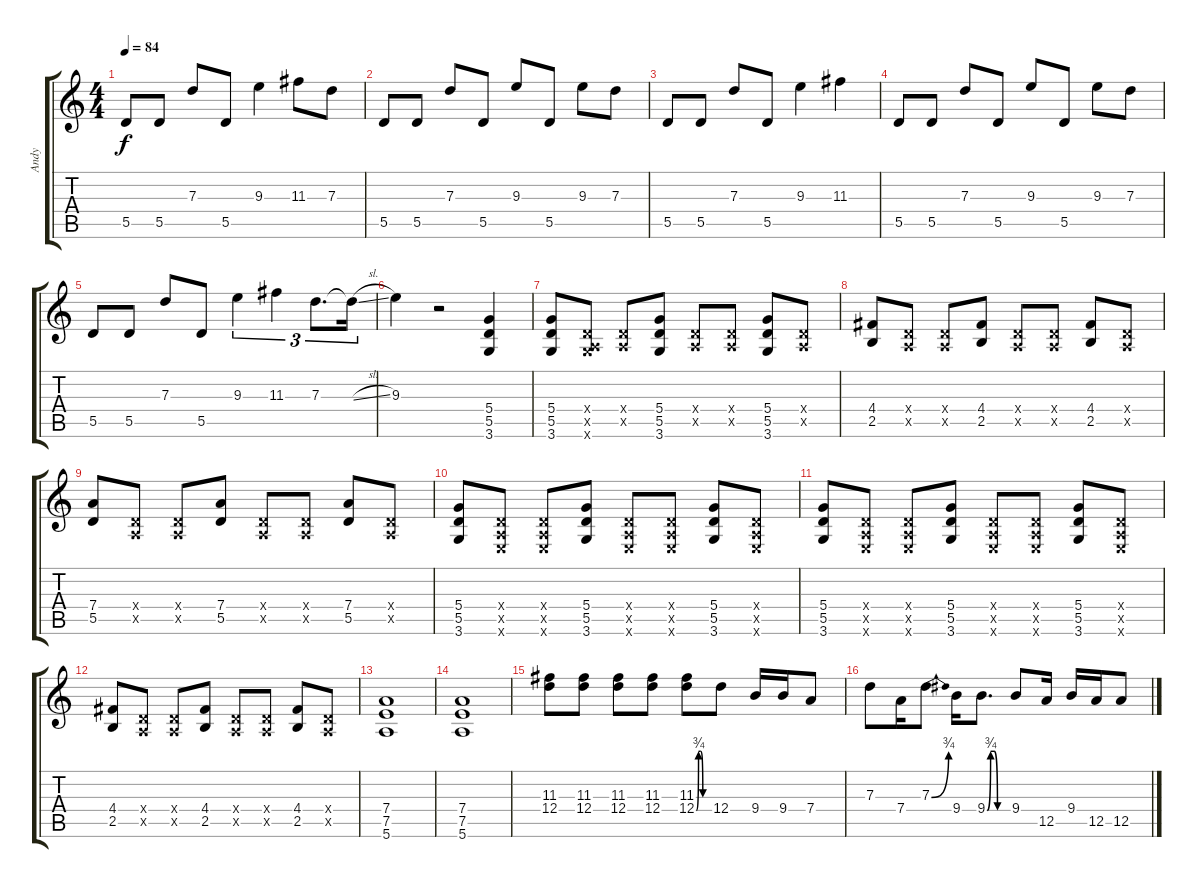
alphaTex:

\track ("Andy" "Andy") {instrument acousticguitarsteel}
\staff {score tabs}
\tuning (E4 B3 G3 D3 A2 E2) {hide}
\ts (4 4)
\tempo 84
\clef g2
\ks c
5.5.8{dy f} 5.5.8 7.3.8 5.5.8 9.3.4 11.3.8 7.3.8 |
5.5.8 5.5.8 7.3.8 5.5.8 9.3.8 5.5.8 9.3.8 7.3.8 |
5.5.8 5.5.8 7.3.8 5.5.8 9.3.4 11.3.4 |
5.5.8 5.5.8 7.3.8 5.5.8 9.3.8 5.5.8 9.3.8 7.3.8 |
5.5.8 5.5.8 7.3.8 5.5.8 9.3.4{tu (3 2)} 11.3.4{tu (3 2)} 7.3.8{d tu (3 2)} 7.3{sl t}.16{tu (3 2)} |
9.3.4 r.2 (5.4 5.5 3.6).4 |
(5.4 5.5 3.6).8 (0.4{x} 0.5{x} 3.6{x}).8 (0.4{x} 0.5{x}).8 (5.4 5.5 3.6).8 (0.4{x} 0.5{x}).8 (0.4{x} 0.5{x}).8 (5.4 5.5 3.6).8 (0.4{x} 0.5{x}).8 |
(4.4 2.5).8 (0.4{x} 0.5{x}).8 (0.4{x} 0.5{x}).8 (4.4 2.5).8 (0.4{x} 0.5{x}).8 (0.4{x} 0.5{x}).8 (4.4 2.5).8 (0.4{x} 0.5{x}).8 |
(7.4 5.5).8 (0.4{x} 0.5{x}).8 (0.4{x} 0.5{x}).8 (7.4 5.5).8 (0.4{x} 0.5{x}).8 (0.4{x} 0.5{x}).8 (7.4 5.5).8 (0.4{x} 0.5{x}).8 |
(5.4 5.5 3.6).8 (0.4{x} 0.5{x} 0.6{x}).8 (0.4{x} 0.5{x} 0.6{x}).8 (5.4 5.5 3.6).8 (0.4{x} 0.5{x} 0.6{x}).8 (0.4{x} 0.5{x} 0.6{x}).8 (5.4 5.5 3.6).8 (0.4{x} 0.5{x} 0.6{x}).8 |
(5.4 5.5 3.6).8 (0.4{x} 0.5{x} 0.6{x}).8 (0.4{x} 0.5{x} 0.6{x}).8 (5.4 5.5 3.6).8 (0.4{x} 0.5{x} 0.6{x}).8 (0.4{x} 0.5{x} 0.6{x}).8 (5.4 5.5 3.6).8 (0.4{x} 0.5{x} 0.6{x}).8 |
(4.4 2.5).8 (0.4{x} 0.5{x}).8 (0.4{x} 0.5{x}).8 (4.4 2.5).8 (0.4{x} 0.5{x}).8 (0.4{x} 0.5{x}).8 (4.4 2.5).8 (0.4{x} 0.5{x}).8 |
(7.4 7.5 5.6).1 |
(7.4 7.5 5.6).1 |
(11.3 12.4).8 (11.3 12.4).8 (11.3 12.4).8 (11.3 12.4).8 (11.3 12.4{be (custom 0 0 10 3 20 3 30 0 60 0)}).8 12.4.8 9.4.16 9.4.16 7.4.8 |
7.3.8 7.4.16 7.3{be (bend 0 0 60 3)}.8 9.4.16 9.4{be (custom 0 0 10 3 20 3 30 0 60 0)}.8{d} 9.4.8 12.5.16 9.4.16 12.5.16 12.5.8
